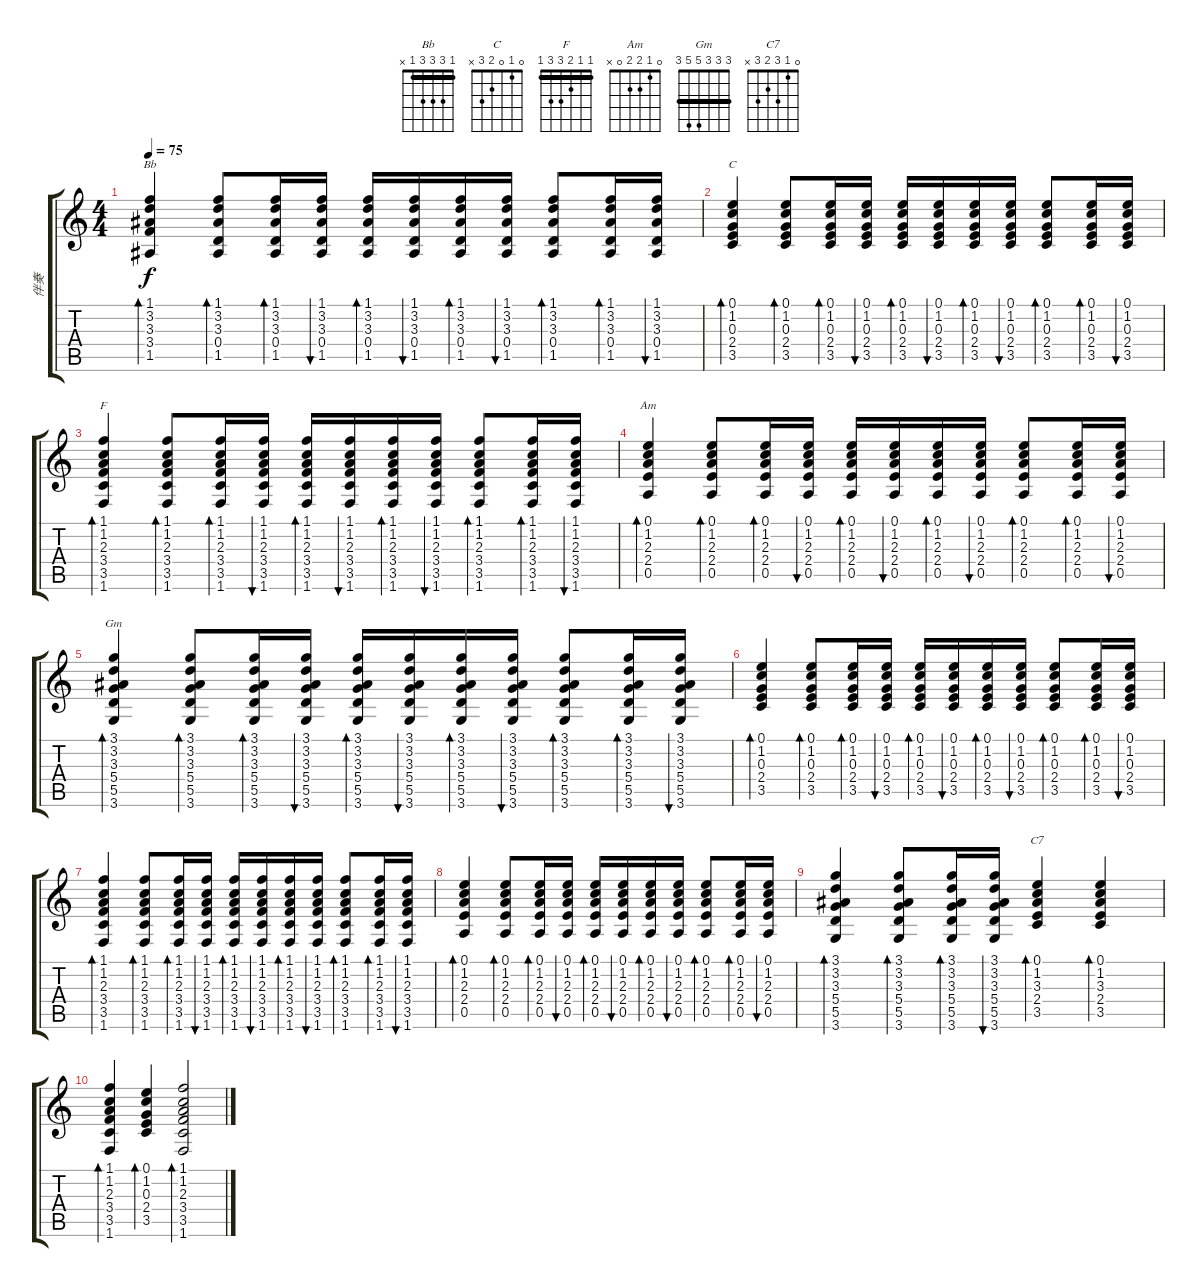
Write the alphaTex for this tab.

\track ("伴奏" "伴奏") {instrument acousticguitarsteel}
\staff {score tabs}
\tuning (E4 B3 G3 D3 A2 E2) {hide}
\chord ("Bb" 1 3 3 3 1 x) {barre 1}
\chord ("C" 0 1 0 2 3 x)
\chord ("F" 1 1 2 3 3 1) {barre 1}
\chord ("Am" 0 1 2 2 0 x)
\chord ("Gm" 3 3 3 5 5 3) {barre 3}
\chord ("C7" 0 1 3 2 3 x)
\ts (4 4)
\tempo 75
\clef g2
\ks c
(1.1 3.2 3.3 3.4 1.5).4{bd 30 ch "Bb" dy f} (1.1 3.2 3.3 0.4 1.5).8{bd 30} (1.1 3.2 3.3 0.4 1.5).16{bd 30} (1.1 3.2 3.3 0.4 1.5).16{bu 30} (1.1 3.2 3.3 0.4 1.5).16{bd 30} (1.1 3.2 3.3 0.4 1.5).16{bu 30} (1.1 3.2 3.3 0.4 1.5).16{bd 30} (1.1 3.2 3.3 0.4 1.5).16{bu 30} (1.1 3.2 3.3 0.4 1.5).8{bd 30} (1.1 3.2 3.3 0.4 1.5).16{bd 30} (1.1 3.2 3.3 0.4 1.5).16{bu 30} |
(0.1 1.2 0.3 2.4 3.5).4{bd 30 ch "C"} (0.1 1.2 0.3 2.4 3.5).8{bd 30} (0.1 1.2 0.3 2.4 3.5).16{bd 30} (0.1 1.2 0.3 2.4 3.5).16{bu 30} (0.1 1.2 0.3 2.4 3.5).16{bd 30} (0.1 1.2 0.3 2.4 3.5).16{bu 30} (0.1 1.2 0.3 2.4 3.5).16{bd 30} (0.1 1.2 0.3 2.4 3.5).16{bu 30} (0.1 1.2 0.3 2.4 3.5).8{bd 30} (0.1 1.2 0.3 2.4 3.5).16{bd 30} (0.1 1.2 0.3 2.4 3.5).16{bu 30} |
(1.1 1.2 2.3 3.4 3.5 1.6).4{bd 30 ch "F"} (1.1 1.2 2.3 3.4 3.5 1.6).8{bd 30} (1.1 1.2 2.3 3.4 3.5 1.6).16{bd 30} (1.1 1.2 2.3 3.4 3.5 1.6).16{bu 30} (1.1 1.2 2.3 3.4 3.5 1.6).16{bd 30} (1.1 1.2 2.3 3.4 3.5 1.6).16{bu 30} (1.1 1.2 2.3 3.4 3.5 1.6).16{bd 30} (1.1 1.2 2.3 3.4 3.5 1.6).16{bu 30} (1.1 1.2 2.3 3.4 3.5 1.6).8{bd 30} (1.1 1.2 2.3 3.4 3.5 1.6).16{bd 30} (1.1 1.2 2.3 3.4 3.5 1.6).16{bu 30} |
(0.1 1.2 2.3 2.4 0.5).4{bd 30 ch "Am"} (0.1 1.2 2.3 2.4 0.5).8{bd 30} (0.1 1.2 2.3 2.4 0.5).16{bd 30} (0.1 1.2 2.3 2.4 0.5).16{bu 30} (0.1 1.2 2.3 2.4 0.5).16{bd 30} (0.1 1.2 2.3 2.4 0.5).16{bu 30} (0.1 1.2 2.3 2.4 0.5).16{bd 30} (0.1 1.2 2.3 2.4 0.5).16{bu 30} (0.1 1.2 2.3 2.4 0.5).8{bd 30} (0.1 1.2 2.3 2.4 0.5).16{bd 30} (0.1 1.2 2.3 2.4 0.5).16{bu 30} |
(3.1 3.2 3.3 5.4 5.5 3.6).4{bd 30 ch "Gm"} (3.1 3.2 3.3 5.4 5.5 3.6).8{bd 30} (3.1 3.2 3.3 5.4 5.5 3.6).16{bd 30} (3.1 3.2 3.3 5.4 5.5 3.6).16{bu 30} (3.1 3.2 3.3 5.4 5.5 3.6).16{bd 30} (3.1 3.2 3.3 5.4 5.5 3.6).16{bu 30} (3.1 3.2 3.3 5.4 5.5 3.6).16{bd 30} (3.1 3.2 3.3 5.4 5.5 3.6).16{bu 30} (3.1 3.2 3.3 5.4 5.5 3.6).8{bd 30} (3.1 3.2 3.3 5.4 5.5 3.6).16{bd 30} (3.1 3.2 3.3 5.4 5.5 3.6).16{bu 30} |
(0.1 1.2 0.3 2.4 3.5).4{bd 30} (0.1 1.2 0.3 2.4 3.5).8{bd 30} (0.1 1.2 0.3 2.4 3.5).16{bd 30} (0.1 1.2 0.3 2.4 3.5).16{bu 30} (0.1 1.2 0.3 2.4 3.5).16{bd 30} (0.1 1.2 0.3 2.4 3.5).16{bu 30} (0.1 1.2 0.3 2.4 3.5).16{bd 30} (0.1 1.2 0.3 2.4 3.5).16{bu 30} (0.1 1.2 0.3 2.4 3.5).8{bd 30} (0.1 1.2 0.3 2.4 3.5).16{bd 30} (0.1 1.2 0.3 2.4 3.5).16{bu 30} |
(1.1 1.2 2.3 3.4 3.5 1.6).4{bd 30} (1.1 1.2 2.3 3.4 3.5 1.6).8{bd 30} (1.1 1.2 2.3 3.4 3.5 1.6).16{bd 30} (1.1 1.2 2.3 3.4 3.5 1.6).16{bu 30} (1.1 1.2 2.3 3.4 3.5 1.6).16{bd 30} (1.1 1.2 2.3 3.4 3.5 1.6).16{bu 30} (1.1 1.2 2.3 3.4 3.5 1.6).16{bd 30} (1.1 1.2 2.3 3.4 3.5 1.6).16{bu 30} (1.1 1.2 2.3 3.4 3.5 1.6).8{bd 30} (1.1 1.2 2.3 3.4 3.5 1.6).16{bd 30} (1.1 1.2 2.3 3.4 3.5 1.6).16{bu 30} |
(0.1 1.2 2.3 2.4 0.5).4{bd 30} (0.1 1.2 2.3 2.4 0.5).8{bd 30} (0.1 1.2 2.3 2.4 0.5).16{bd 30} (0.1 1.2 2.3 2.4 0.5).16{bu 30} (0.1 1.2 2.3 2.4 0.5).16{bd 30} (0.1 1.2 2.3 2.4 0.5).16{bu 30} (0.1 1.2 2.3 2.4 0.5).16{bd 30} (0.1 1.2 2.3 2.4 0.5).16{bu 30} (0.1 1.2 2.3 2.4 0.5).8{bd 30} (0.1 1.2 2.3 2.4 0.5).16{bd 30} (0.1 1.2 2.3 2.4 0.5).16{bu 30} |
(3.1 3.2 3.3 5.4 5.5 3.6).4{bd 30} (3.1 3.2 3.3 5.4 5.5 3.6).8{bd 30} (3.1 3.2 3.3 5.4 5.5 3.6).16{bd 30} (3.1 3.2 3.3 5.4 5.5 3.6).16{bu 30} (0.1 1.2 3.3 2.4 3.5).4{bd 30 ch "C7"} (0.1 1.2 3.3 2.4 3.5).4{bd 30} |
(1.1 1.2 2.3 3.4 3.5 1.6).4{bd 120} (0.1 1.2 0.3 2.4 3.5).4{bd 120} (1.1 1.2 2.3 3.4 3.5 1.6).2{bd 240}
